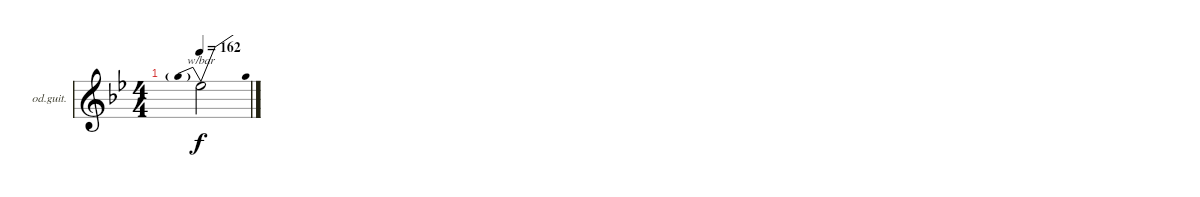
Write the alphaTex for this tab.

\defaultSystemsLayout 4
\bracketExtendMode nobrackets
\firstSystemTrackNameOrientation horizontal
\otherSystemsTrackNameOrientation horizontal
\track ("Lead Guitar (Drive)" "od.guit.") {instrument overdrivenguitar}
\staff {score}
\tuning (E4 B3 G3 D3 A2 E2)
\ts (4 4)
\tempo 162
\clef g2
\ks gminor
12.3{acc forcenatural}.2{tbe (predivedive default 0 -8 9 0) dy f instrument overdrivenguitar beam Down}
